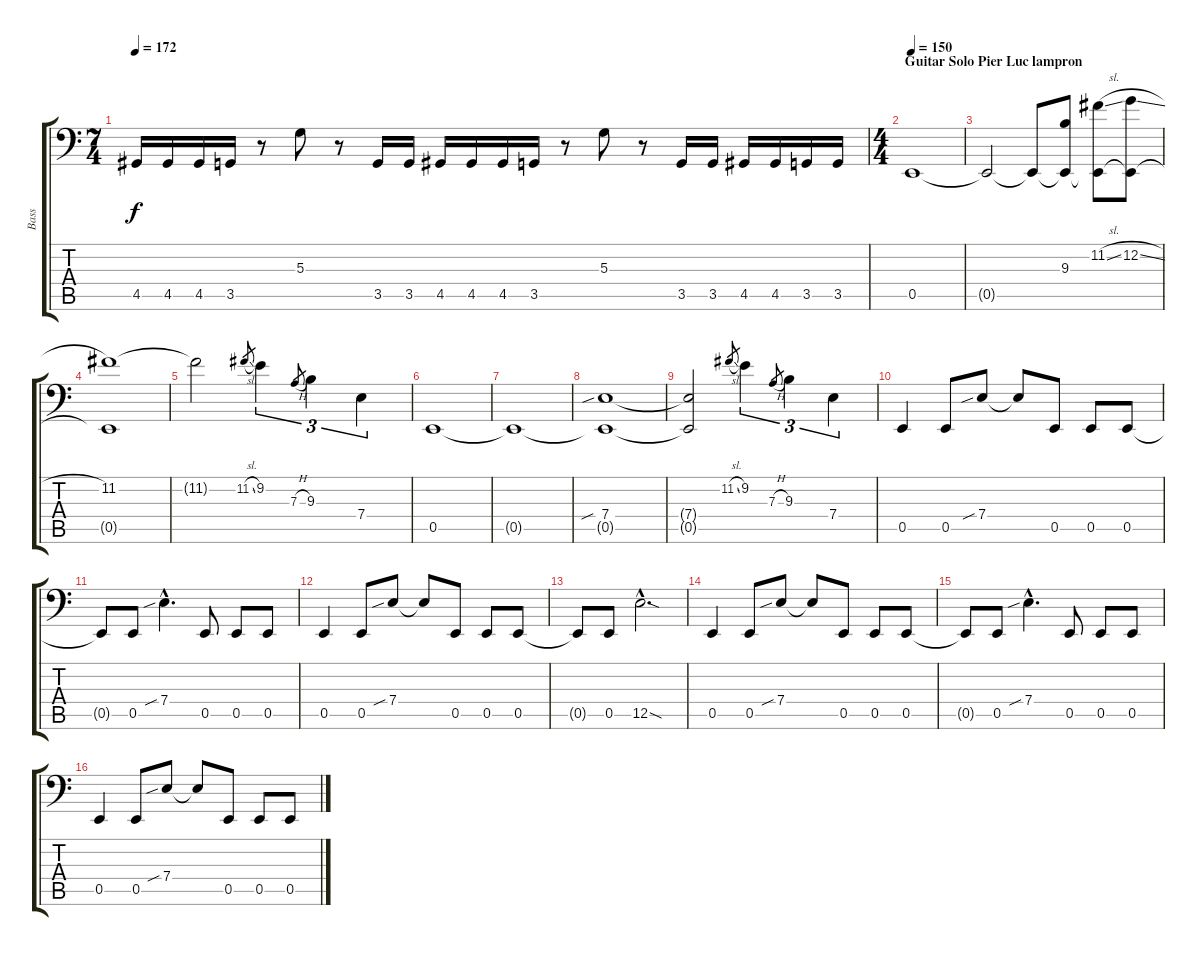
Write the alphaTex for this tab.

\track ("Bass" "Bass") {instrument electricbassfinger}
\staff {score tabs}
\tuning (C3 G2 D2 A1 E1 B0) {hide}
\ts (7 4)
\tempo 172
\clef f4
\ks c
4.5.16{dy f} 4.5.16 4.5.16 3.5.16 r.8 5.3.8 r.8 3.5.16 3.5.16 4.5.16 4.5.16 4.5.16 3.5.16 r.8 5.3.8 r.8 3.5.16 3.5.16 4.5.16 4.5.16 3.5.16 3.5.16 |
\ts (4 4)
\section ("" "Guitar Solo Pier Luc lampron")
\tempo 150
0.5.1 |
0.5{t}.2 0.5{t}.8 (9.3 0.5{t}).8 (11.2{sl} 0.5{t}).8 (12.2{sl} 0.5{t}).8 |
(11.2 0.5{t}).1 |
11.2{t}.2 11.2{sl}.8{gr} 9.2.4{tu (3 2)} 7.3{h}.8{gr} 9.3.4{tu (3 2)} 7.4.4{tu (3 2)} |
0.5.1 |
0.5{t}.1 |
(7.4{sib} 0.5{t}).1 |
(7.4{t} 0.5{t}).2 11.2{sl}.8{gr} 9.2.4{tu (3 2)} 7.3{h}.8{gr} 9.3.4{tu (3 2)} 7.4.4{tu (3 2)} |
0.5.4 0.5.8 7.4{sib}.8 7.4{t}.8 0.5.8 0.5.8 0.5.8 |
0.5{t}.8 0.5.8 7.4{sib hac}.4{d} 0.5.8 0.5.8 0.5.8 |
0.5.4 0.5.8 7.4{sib}.8 7.4{t}.8 0.5.8 0.5.8 0.5.8 |
0.5{t}.8 0.5.8 12.5{sod hac}.2{d} |
0.5.4 0.5.8 7.4{sib}.8 7.4{t}.8 0.5.8 0.5.8 0.5.8 |
0.5{t}.8 0.5.8 7.4{sib hac}.4{d} 0.5.8 0.5.8 0.5.8 |
0.5.4 0.5.8 7.4{sib}.8 7.4{t}.8 0.5.8 0.5.8 0.5.8
